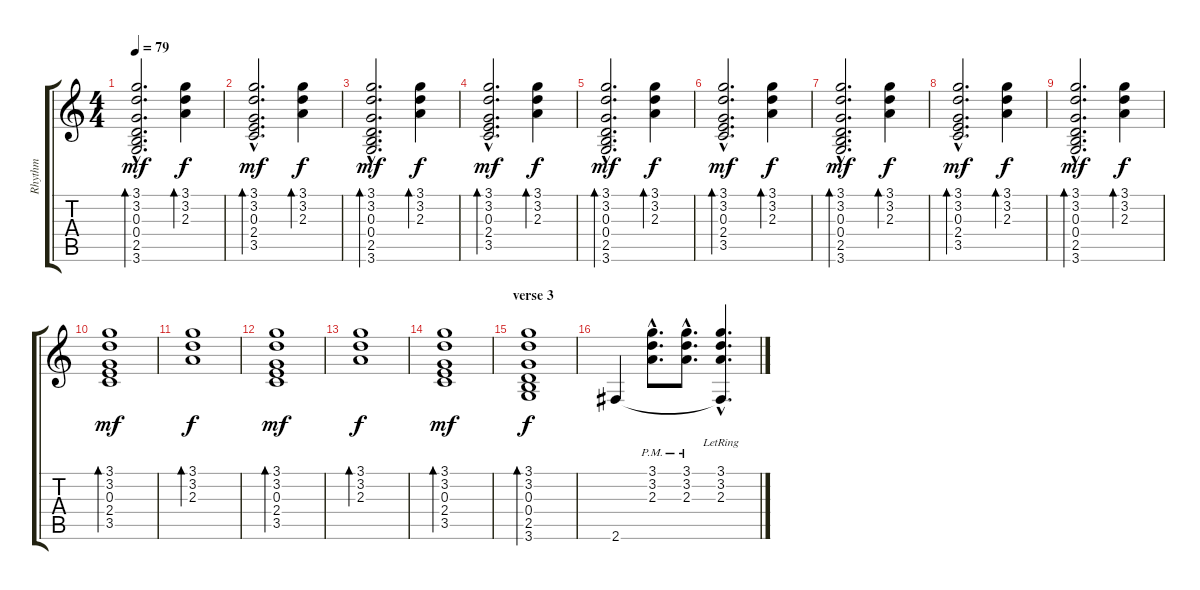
\track ("Rhythm" "Rhythm") {instrument acousticguitarsteel}
\staff {score tabs}
\tuning (E4 B3 G3 D3 A2 E2) {hide}
\ts (4 4)
\tempo 79
\clef g2
\ks c
(3.1{hac} 3.2{hac} 0.3{hac} 0.4{hac} 2.5{hac} 3.6{hac}).2{d bd 60 dy mf instrument overdrivenguitar} (3.1 3.2 2.3).4{bd 60 dy f} |
(3.1{hac} 3.2{hac} 0.3{hac} 2.4{hac} 3.5{hac}).2{d bd 60 dy mf instrument overdrivenguitar} (3.1 3.2 2.3).4{bd 60 dy f} |
(3.1{hac} 3.2{hac} 0.3{hac} 0.4{hac} 2.5{hac} 3.6{hac}).2{d bd 60 dy mf instrument overdrivenguitar} (3.1 3.2 2.3).4{bd 60 dy f} |
(3.1{hac} 3.2{hac} 0.3{hac} 2.4{hac} 3.5{hac}).2{d bd 60 dy mf instrument overdrivenguitar} (3.1 3.2 2.3).4{bd 60 dy f} |
(3.1{hac} 3.2{hac} 0.3{hac} 0.4{hac} 2.5{hac} 3.6{hac}).2{d bd 60 dy mf instrument overdrivenguitar} (3.1 3.2 2.3).4{bd 60 dy f} |
(3.1{hac} 3.2{hac} 0.3{hac} 2.4{hac} 3.5{hac}).2{d bd 60 dy mf instrument overdrivenguitar} (3.1 3.2 2.3).4{bd 60 dy f} |
(3.1{hac} 3.2{hac} 0.3{hac} 0.4{hac} 2.5{hac} 3.6{hac}).2{d bd 60 dy mf instrument overdrivenguitar} (3.1 3.2 2.3).4{bd 60 dy f} |
(3.1{hac} 3.2{hac} 0.3{hac} 2.4{hac} 3.5{hac}).2{d bd 60 dy mf instrument overdrivenguitar} (3.1 3.2 2.3).4{bd 60 dy f} |
(3.1{hac} 3.2{hac} 0.3{hac} 0.4{hac} 2.5{hac} 3.6{hac}).2{d bd 60 dy mf instrument overdrivenguitar} (3.1 3.2 2.3).4{bd 60 dy f} |
(3.1 3.2 0.3 2.4 3.5).1{bd 60 dy mf instrument overdrivenguitar} |
(3.1 3.2 2.3).1{bd 60 dy f} |
(3.1 3.2 0.3 2.4 3.5).1{bd 60 dy mf instrument overdrivenguitar} |
(3.1 3.2 2.3).1{bd 60 dy f} |
(3.1 3.2 0.3 2.4 3.5).1{bd 60 dy mf instrument overdrivenguitar} |
\section ("" "verse 3")
(3.1 3.2 0.3 0.4 2.5 3.6).1{bd 60 dy f instrument acousticguitarsteel} |
2.6.4 (3.1{hac pm} 3.2{hac pm} 2.3{hac pm}).8{d} (3.1{hac pm} 3.2{hac pm} 2.3{hac pm}).8{d} (3.1{hac lr} 3.2{hac lr} 2.3{hac lr} 2.6{hac t}).4{d}
